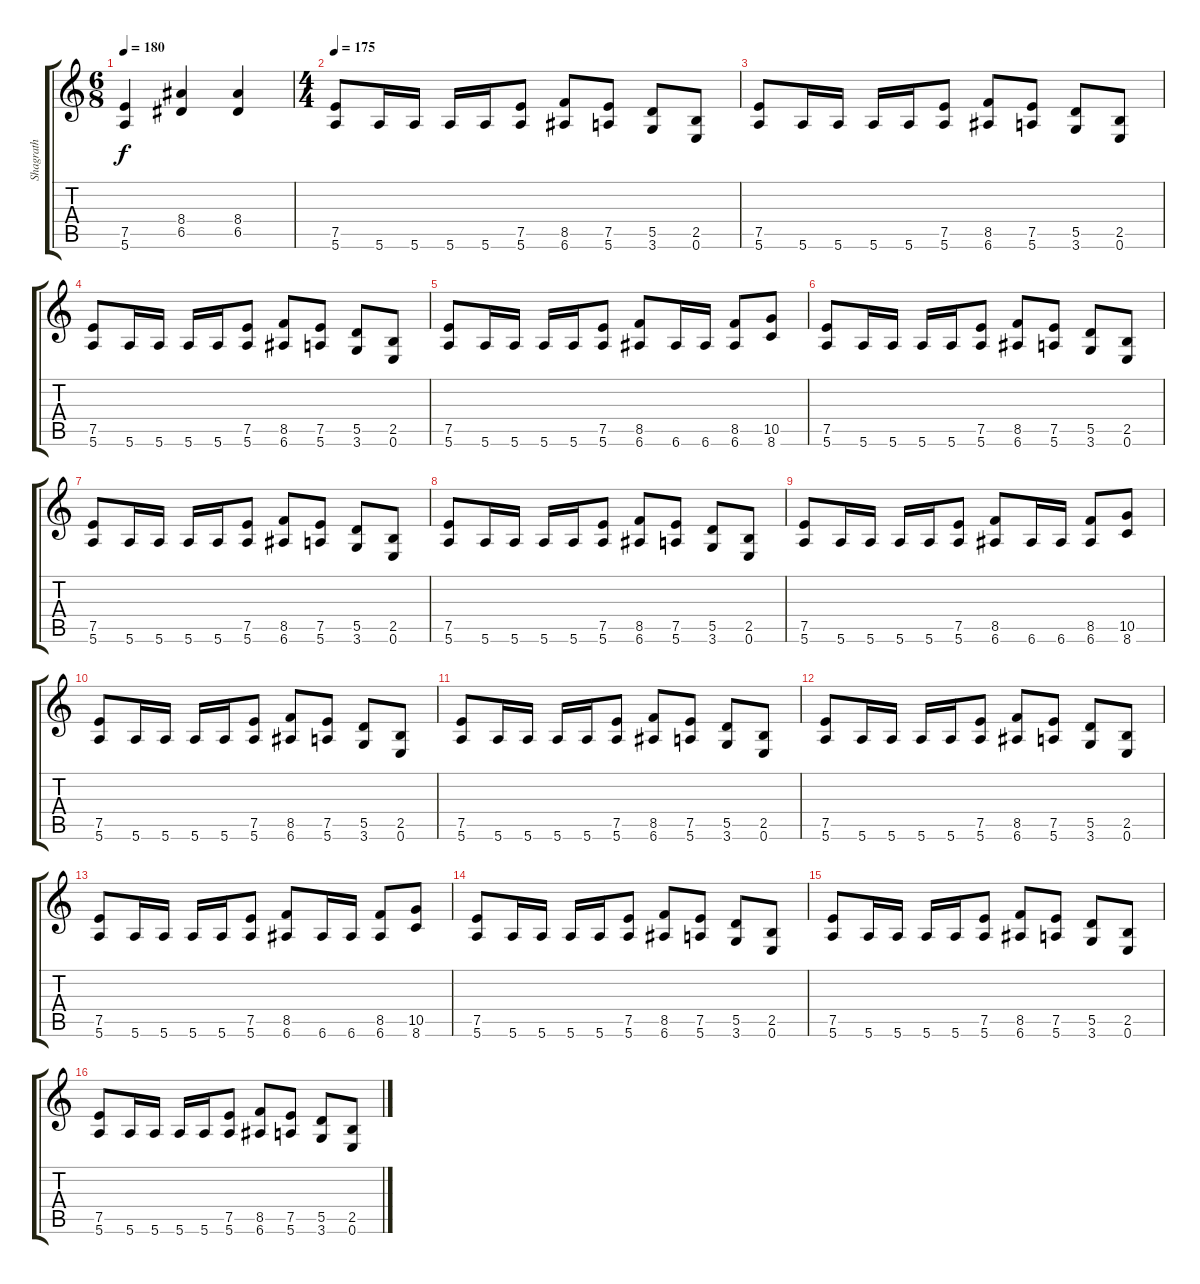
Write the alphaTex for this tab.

\track ("Shagrath" "Shagrath") {instrument distortionguitar}
\staff {score tabs}
\tuning (E4 B3 G3 D3 A2 E2) {hide}
\ts (6 8)
\tempo 180
\clef g2
\ks c
(7.5 5.6).4{dy f} (8.4 6.5).4 (8.4 6.5).4 |
\ts (4 4)
\tempo 175
(7.5 5.6).8 5.6.16 5.6.16 5.6.16 5.6.16 (7.5 5.6).8 (8.5 6.6).8 (7.5 5.6).8 (5.5 3.6).8 (2.5 0.6).8 |
(7.5 5.6).8 5.6.16 5.6.16 5.6.16 5.6.16 (7.5 5.6).8 (8.5 6.6).8 (7.5 5.6).8 (5.5 3.6).8 (2.5 0.6).8 |
(7.5 5.6).8 5.6.16 5.6.16 5.6.16 5.6.16 (7.5 5.6).8 (8.5 6.6).8 (7.5 5.6).8 (5.5 3.6).8 (2.5 0.6).8 |
(7.5 5.6).8 5.6.16 5.6.16 5.6.16 5.6.16 (7.5 5.6).8 (8.5 6.6).8 6.6.16 6.6.16 (8.5 6.6).8 (10.5 8.6).8 |
(7.5 5.6).8 5.6.16 5.6.16 5.6.16 5.6.16 (7.5 5.6).8 (8.5 6.6).8 (7.5 5.6).8 (5.5 3.6).8 (2.5 0.6).8 |
(7.5 5.6).8 5.6.16 5.6.16 5.6.16 5.6.16 (7.5 5.6).8 (8.5 6.6).8 (7.5 5.6).8 (5.5 3.6).8 (2.5 0.6).8 |
(7.5 5.6).8 5.6.16 5.6.16 5.6.16 5.6.16 (7.5 5.6).8 (8.5 6.6).8 (7.5 5.6).8 (5.5 3.6).8 (2.5 0.6).8 |
(7.5 5.6).8 5.6.16 5.6.16 5.6.16 5.6.16 (7.5 5.6).8 (8.5 6.6).8 6.6.16 6.6.16 (8.5 6.6).8 (10.5 8.6).8 |
(7.5 5.6).8 5.6.16 5.6.16 5.6.16 5.6.16 (7.5 5.6).8 (8.5 6.6).8 (7.5 5.6).8 (5.5 3.6).8 (2.5 0.6).8 |
(7.5 5.6).8 5.6.16 5.6.16 5.6.16 5.6.16 (7.5 5.6).8 (8.5 6.6).8 (7.5 5.6).8 (5.5 3.6).8 (2.5 0.6).8 |
(7.5 5.6).8 5.6.16 5.6.16 5.6.16 5.6.16 (7.5 5.6).8 (8.5 6.6).8 (7.5 5.6).8 (5.5 3.6).8 (2.5 0.6).8 |
(7.5 5.6).8 5.6.16 5.6.16 5.6.16 5.6.16 (7.5 5.6).8 (8.5 6.6).8 6.6.16 6.6.16 (8.5 6.6).8 (10.5 8.6).8 |
(7.5 5.6).8 5.6.16 5.6.16 5.6.16 5.6.16 (7.5 5.6).8 (8.5 6.6).8 (7.5 5.6).8 (5.5 3.6).8 (2.5 0.6).8 |
(7.5 5.6).8 5.6.16 5.6.16 5.6.16 5.6.16 (7.5 5.6).8 (8.5 6.6).8 (7.5 5.6).8 (5.5 3.6).8 (2.5 0.6).8 |
(7.5 5.6).8 5.6.16 5.6.16 5.6.16 5.6.16 (7.5 5.6).8 (8.5 6.6).8 (7.5 5.6).8 (5.5 3.6).8 (2.5 0.6).8
